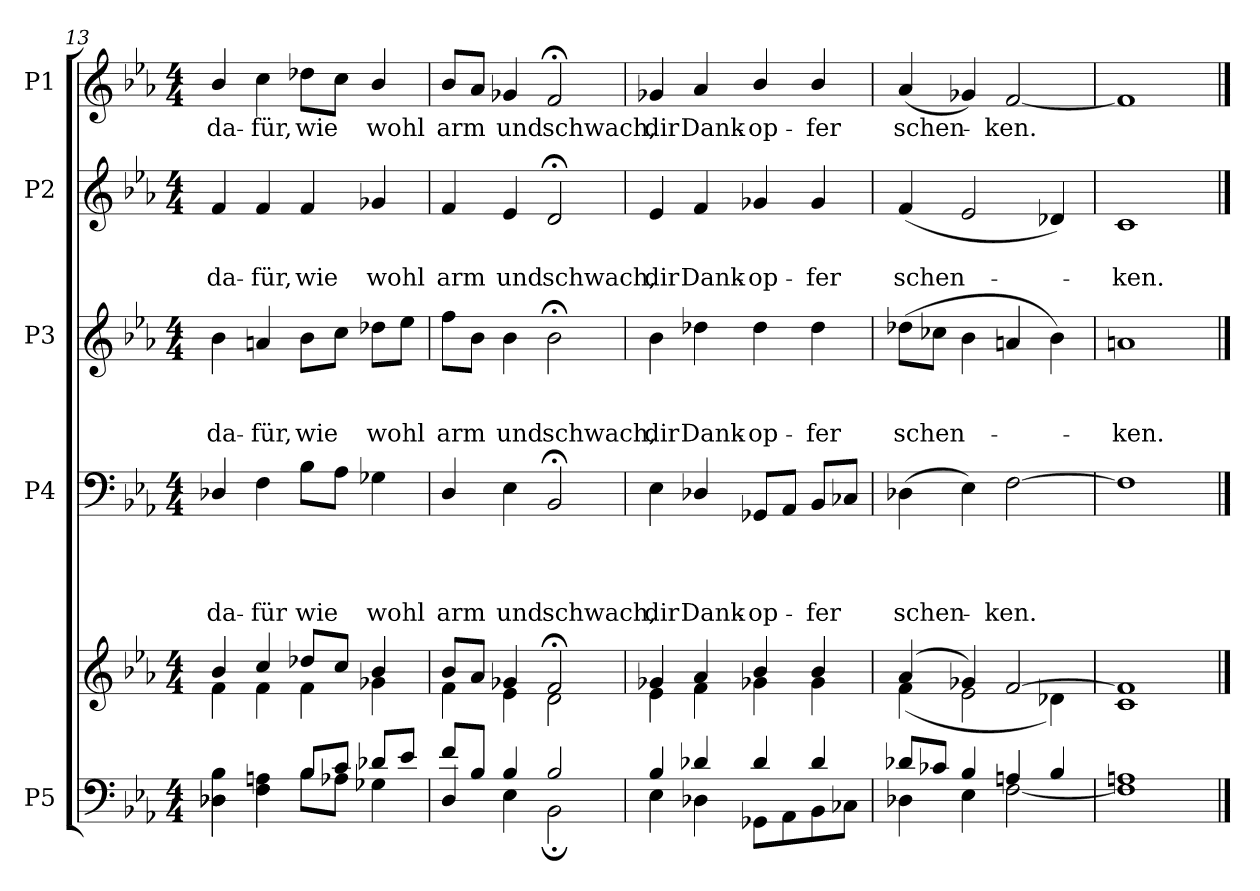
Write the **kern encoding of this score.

**kern	**kern	**kern	**text	**text	**text	**text	**kern	**text	**text	**text	**kern	**text	**text	**kern	**text
*part5	*part5	*part4	*part4	*part4	*part4	*part4	*part3	*part3	*part3	*part3	*part2	*part2	*part2	*part1	*part1
*staff6	*staff5	*staff4	*staff4	*staff4	*staff4	*staff4	*staff3	*staff3	*staff3	*staff3	*staff2	*staff2	*staff2	*staff1	*staff1
*I"P5	*	*I"P4	*	*	*	*	*I"P3	*	*	*	*I"P2	*	*	*I"P1	*
!!LO:LB:g=z
*clefF4	*clefG2	*clefF4	*	*	*	*	*clefG2	*	*	*	*clefG2	*	*	*clefG2	*
*	*	*	*	*	*	*	*ITrd7c12	*	*	*	*	*	*	*	*
*k[b-e-a-]	*k[b-e-a-]	*k[b-e-a-]	*	*	*	*	*k[b-e-a-]	*	*	*	*k[b-e-a-]	*	*	*k[b-e-a-]	*
*E-:	*E-:	*E-:	*	*	*	*	*E-:	*	*	*	*E-:	*	*	*E-:	*
*M4/4	*M4/4	*M4/4	*	*	*	*	*M4/4	*	*	*	*M4/4	*	*	*M4/4	*
=13	=13	=13	=13	=13	=13	=13	=13	=13	=13	=13	=13	=13	=13	=13	=13
*^	*^	*	*	*	*	*	*	*	*	*	*	*	*	*	*
!	!	!	!	!	!	!	!	!LO:LY:b	!	!	!	!LO:LY:b	!	!	!LO:LY:b	!	!LO:LY:b
4D-X\ 4B-\	4D-X\	4b-/	4f\	4D-X/	.	.	.	da-	4B-\	.	.	da-	4f/	.	da-	4b-/	da-
!	!	!	!	!	!	!	!	!LO:LY:b	!	!	!	!LO:LY:b	!	!	!LO:LY:b	!	!LO:LY:b
4F\ 4An\	4F\	4cc/	4f\	4F\	.	.	.	-für	4An/	.	.	-für,	4f/	.	-für,	4cc\	-für,
!	!	!	!	!	!	!	!	!LO:LY:b	!	!	!	!LO:LY:b	!	!	!LO:LY:b	!	!LO:LY:b
8B-/L	8B-\L	8dd-X/L	4f\	8B-\L	.	.	.	wie	8B-\L	.	.	wie	4f/	.	wie	8dd-X\L	wie
8c/J	8A-X\J	8cc/J	.	8A-\J	.	.	.	.	8c\J	.	.	.	.	.	.	8cc\J	.
!	!	!	!	!	!	!	!	!LO:LY:b	!	!	!	!LO:LY:b	!	!	!LO:LY:b	!	!LO:LY:b
8d-X/L	4G-X\	4b-/	4g-X\	4G-X\	.	.	.	wohl	8d-X\L	.	.	wohl	4g-X/	.	wohl	4b-/	wohl
8e-/J	.	.	.	.	.	.	.	.	8e-\J	.	.	.	.	.	.	.	.
=14	=14	=14	=14	=14	=14	=14	=14	=14	=14	=14	=14	=14	=14	=14	=14	=14	=14
!	!	!	!	!	!	!	!	!LO:LY:b	!	!	!	!LO:LY:b	!	!	!LO:LY:b	!	!LO:LY:b
8f/L	4D/	8b-/L	4f\	4D/	.	.	.	arm	8f\L	.	.	arm	4f/	.	arm	8b-/L	arm
8B-/J	.	8a-/J	.	.	.	.	.	.	8B-\J	.	.	.	.	.	.	8a-/J	.
!	!	!	!	!	!	!	!	!LO:LY:b	!	!	!	!LO:LY:b	!	!	!LO:LY:b	!	!LO:LY:b
4B-/	4E-\	4g-X/	4e-\	4E-\	.	.	.	und	4B-\	.	.	und	4e-/	.	und	4g-X/	und
!	!	!	!	!	!	!	!	!LO:LY:b	!	!	!	!LO:LY:b	!	!	!LO:LY:b	!	!LO:LY:b
2B-/	2BB-;\	2f;</	2d\	2BB-;</	.	.	.	schwach,	2B-;<\	.	.	schwach,	2d;</	.	schwach,	2f;</	schwach,
=15	=15	=15	=15	=15	=15	=15	=15	=15	=15	=15	=15	=15	=15	=15	=15	=15	=15
!	!	!	!	!	!	!	!	!LO:LY:b	!	!	!	!LO:LY:b	!	!	!LO:LY:b	!	!LO:LY:b
4B-/	4E-\	4g-X/	4e-\	4E-\	.	.	.	dir	4B-\	.	.	dir	4e-/	.	dir	4g-X/	dir
!	!	!	!	!	!	!	!	!LO:LY:b	!	!	!	!LO:LY:b	!	!	!LO:LY:b	!	!LO:LY:b
4d-X/	4D-X\	4a-/	4f\	4D-X/	.	.	.	Dank-	4d-X\	.	.	Dank-	4f/	.	Dank-	4a-/	Dank-
!	!	!	!	!	!	!	!	!LO:LY:b	!	!	!	!LO:LY:b	!	!	!LO:LY:b	!	!LO:LY:b
4d-/	8GG-X\L	4b-/	4g-X\	8GG-X/L	.	.	.	-op-	4d-\	.	.	-op-	4g-X/	.	-op-	4b-/	-op-
.	8AA-\	.	.	8AA-/J	.	.	.	.	.	.	.	.	.	.	.	.	.
!	!	!	!	!	!	!	!	!LO:LY:b	!	!	!	!LO:LY:b	!	!	!LO:LY:b	!	!LO:LY:b
4d-/	8BB-\	4b-/	4g-\	8BB-/L	.	.	.	-fer	4d-\	.	.	-fer	4g-/	.	-fer	4b-/	-fer
.	8C-X\J	.	.	8C-X/J	.	.	.	.	.	.	.	.	.	.	.	.	.
=16	=16	=16	=16	=16	=16	=16	=16	=16	=16	=16	=16	=16	=16	=16	=16	=16	=16
!	!	!	!	!	!	!	!	!LO:LY:b	!	!	!	!LO:LY:b	!	!	!LO:LY:b	!	!LO:LY:b
8d-X/L	4D-X\	(>4a-/	(<4f\	(>4D-X\	.	.	.	schen-	(>8d-X\L	.	.	schen-	(<4f/	.	schen-	(<4a-/	schen-
8c-X/J	.	.	.	.	.	.	.	.	8c-X\J	.	.	.	.	.	.	.	.
4B-/	4E-\	4g-X/)	2e-\	4E-\)	.	.	.	.	4B-\	.	.	.	2e-/	.	.	4g-X/)	.
!	!	!	!	!	!	!	!	!LO:LY:b	!	!	!	!	!	!	!	!	!LO:LY:b
4An/	[<2F\	[>2f/	.	[>2F\	.	.	.	-ken.	4An/	.	.	.	.	.	.	[<2f/	-ken.
4B-/	.	.	4d-X\)	.	.	.	.	.	4B-\)	.	.	.	4d-X/)	.	.	.	.
=17	=17	=17	=17	=17	=17	=17	=17	=17	=17	=17	=17	=17	=17	=17	=17	=17	=17
!	!	!	!	!	!	!	!	!	!	!	!	!LO:LY:b	!	!	!LO:LY:b	!	!
1An	1F]	1f]	1c	1F]	.	.	.	.	1An	.	.	-ken.	1c	.	-ken.	1f]	.
*v	*v	*	*	*	*	*	*	*	*	*	*	*	*	*	*	*	*
*	*v	*v	*	*	*	*	*	*	*	*	*	*	*	*	*	*
==	==	==	==	==	==	==	==	==	==	==	==	==	==	==	==
*-	*-	*-	*-	*-	*-	*-	*-	*-	*-	*-	*-	*-	*-	*-	*-
